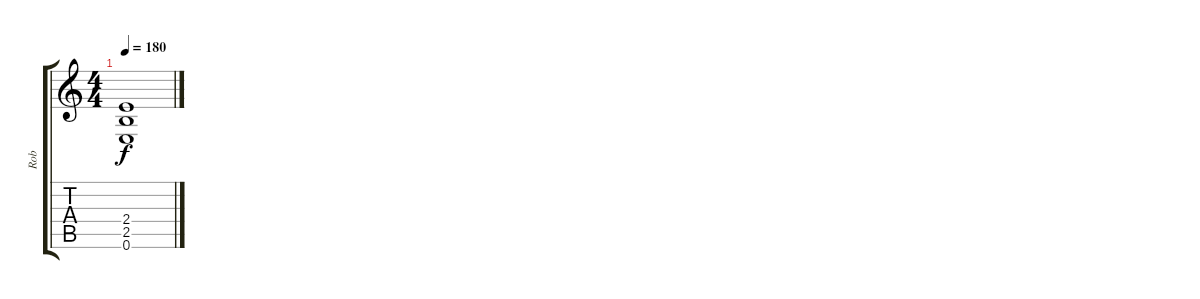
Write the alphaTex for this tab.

\track ("Rob" "Rob") {instrument distortionguitar}
\staff {score tabs}
\tuning (E4 B3 G3 D3 A2 E2) {hide}
\ts (4 4)
\tempo 180
\clef g2
\ks c
(2.4 2.5 0.6).1{dy f}
